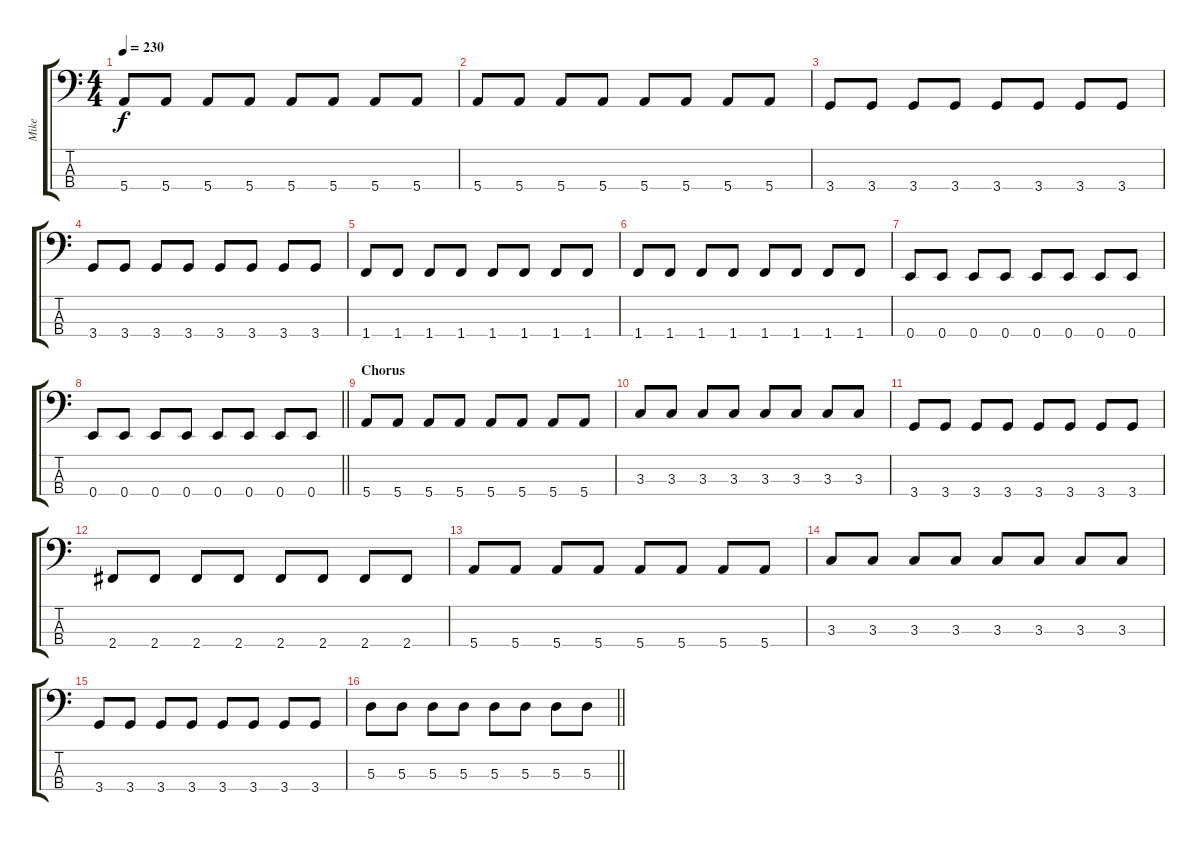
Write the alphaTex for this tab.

\track ("Mike" "Mike") {instrument electricbasspick}
\staff {score tabs}
\tuning (G2 D2 A1 E1) {hide}
\ts (4 4)
\tempo 230
\clef f4
\ks c
5.4.8{dy f} 5.4.8 5.4.8 5.4.8 5.4.8 5.4.8 5.4.8 5.4.8 |
5.4.8 5.4.8 5.4.8 5.4.8 5.4.8 5.4.8 5.4.8 5.4.8 |
3.4.8 3.4.8 3.4.8 3.4.8 3.4.8 3.4.8 3.4.8 3.4.8 |
3.4.8 3.4.8 3.4.8 3.4.8 3.4.8 3.4.8 3.4.8 3.4.8 |
1.4.8 1.4.8 1.4.8 1.4.8 1.4.8 1.4.8 1.4.8 1.4.8 |
1.4.8 1.4.8 1.4.8 1.4.8 1.4.8 1.4.8 1.4.8 1.4.8 |
0.4.8 0.4.8 0.4.8 0.4.8 0.4.8 0.4.8 0.4.8 0.4.8 |
\barLineRight lightlight
0.4.8 0.4.8 0.4.8 0.4.8 0.4.8 0.4.8 0.4.8 0.4.8 |
\section ("" "Chorus")
5.4.8 5.4.8 5.4.8 5.4.8 5.4.8 5.4.8 5.4.8 5.4.8 |
3.3.8 3.3.8 3.3.8 3.3.8 3.3.8 3.3.8 3.3.8 3.3.8 |
3.4.8 3.4.8 3.4.8 3.4.8 3.4.8 3.4.8 3.4.8 3.4.8 |
2.4.8 2.4.8 2.4.8 2.4.8 2.4.8 2.4.8 2.4.8 2.4.8 |
5.4.8 5.4.8 5.4.8 5.4.8 5.4.8 5.4.8 5.4.8 5.4.8 |
3.3.8 3.3.8 3.3.8 3.3.8 3.3.8 3.3.8 3.3.8 3.3.8 |
3.4.8 3.4.8 3.4.8 3.4.8 3.4.8 3.4.8 3.4.8 3.4.8 |
\barLineRight lightlight
5.3.8 5.3.8 5.3.8 5.3.8 5.3.8 5.3.8 5.3.8 5.3.8
